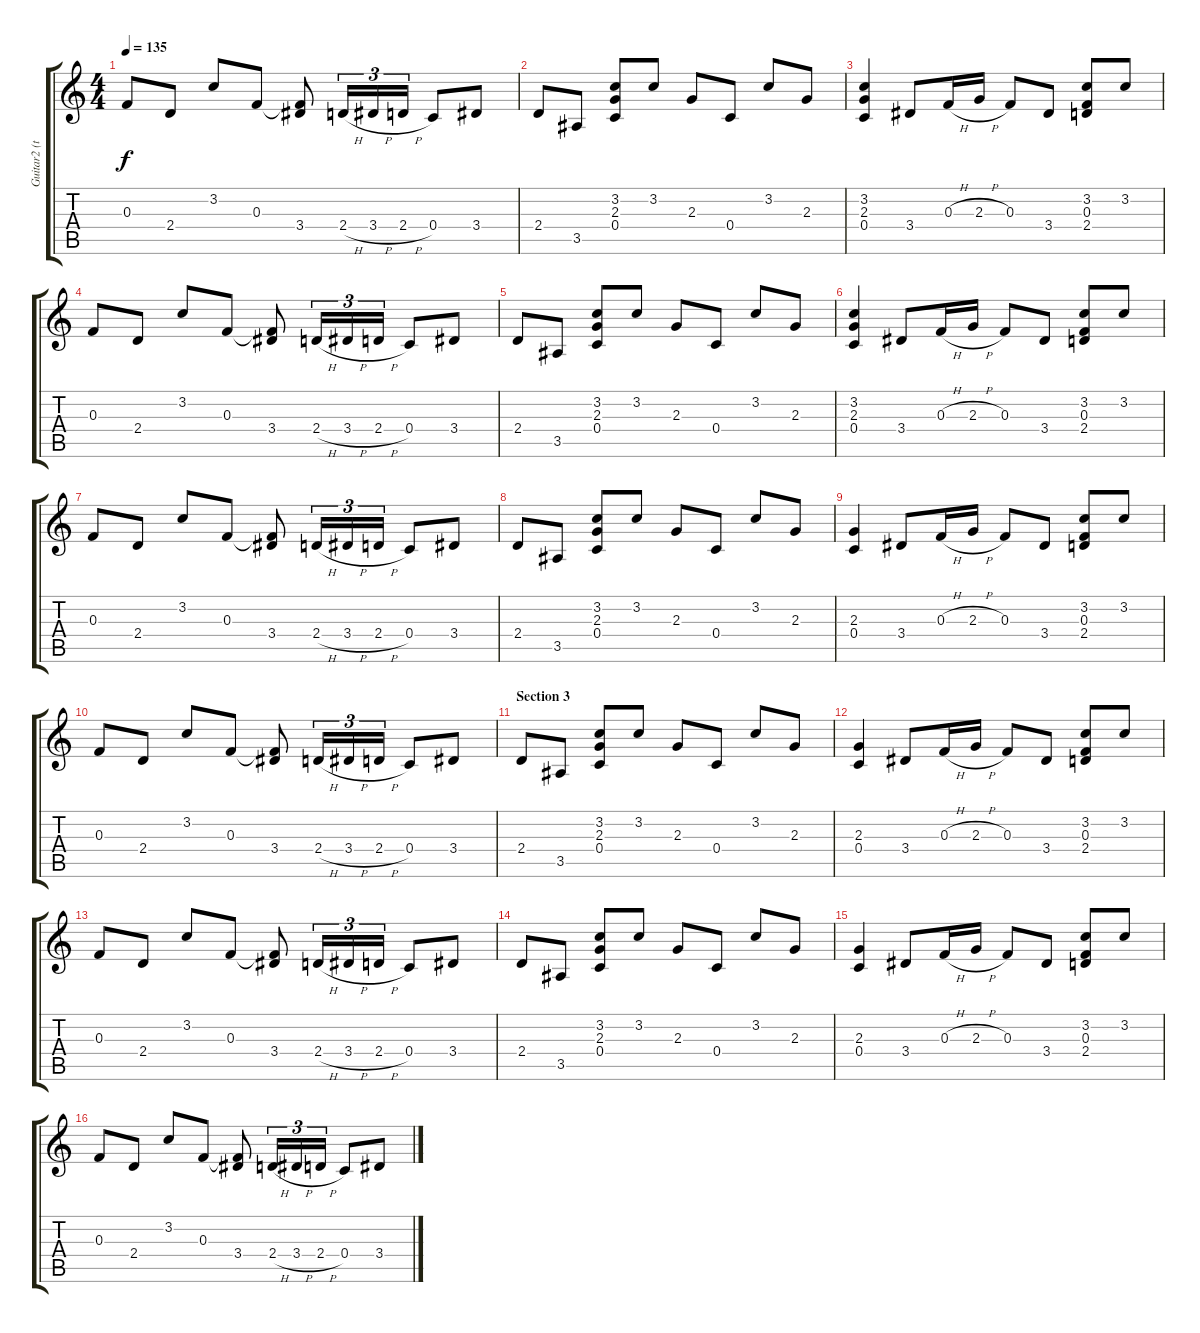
\track ("Guitar2 (tomi)" "Guitar2 (t") {instrument acousticguitarnylon}
\staff {score tabs}
\tuning (D4 A3 F3 C3 G2 D2) {hide}
\ts (4 4)
\tempo 135
\clef g2
\ks c
0.3.8{dy f} 2.4.8 3.2.8 0.3.8 (0.3{t} 3.4).8 2.4{h}.16{tu (3 2)} 3.4{h}.16{tu (3 2)} 2.4{h}.16{tu (3 2)} 0.4.8 3.4.8 |
2.4.8 3.5.8 (3.2 2.3 0.4).8 3.2.8 2.3.8 0.4.8 3.2.8 2.3.8 |
(3.2 2.3 0.4).4 3.4.8 0.3{h}.16 2.3{h}.16 0.3.8 3.4.8 (3.2 0.3 2.4).8 3.2.8 |
0.3.8 2.4.8 3.2.8 0.3.8 (0.3{t} 3.4).8 2.4{h}.16{tu (3 2)} 3.4{h}.16{tu (3 2)} 2.4{h}.16{tu (3 2)} 0.4.8 3.4.8 |
2.4.8 3.5.8 (3.2 2.3 0.4).8 3.2.8 2.3.8 0.4.8 3.2.8 2.3.8 |
(3.2 2.3 0.4).4 3.4.8 0.3{h}.16 2.3{h}.16 0.3.8 3.4.8 (3.2 0.3 2.4).8 3.2.8 |
0.3.8 2.4.8 3.2.8 0.3.8 (0.3{t} 3.4).8 2.4{h}.16{tu (3 2)} 3.4{h}.16{tu (3 2)} 2.4{h}.16{tu (3 2)} 0.4.8 3.4.8 |
2.4.8 3.5.8 (3.2 2.3 0.4).8 3.2.8 2.3.8 0.4.8 3.2.8 2.3.8 |
\section ("" "")
(2.3 0.4).4 3.4.8 0.3{h}.16 2.3{h}.16 0.3.8 3.4.8 (3.2 0.3 2.4).8 3.2.8 |
\section ("" "")
0.3.8 2.4.8 3.2.8 0.3.8 (0.3{t} 3.4).8 2.4{h}.16{tu (3 2)} 3.4{h}.16{tu (3 2)} 2.4{h}.16{tu (3 2)} 0.4.8 3.4.8 |
\section ("" "Section 3")
2.4.8 3.5.8 (3.2 2.3 0.4).8 3.2.8 2.3.8 0.4.8 3.2.8 2.3.8 |
(2.3 0.4).4 3.4.8 0.3{h}.16 2.3{h}.16 0.3.8 3.4.8 (3.2 0.3 2.4).8 3.2.8 |
0.3.8 2.4.8 3.2.8 0.3.8 (0.3{t} 3.4).8 2.4{h}.16{tu (3 2)} 3.4{h}.16{tu (3 2)} 2.4{h}.16{tu (3 2)} 0.4.8 3.4.8 |
2.4.8 3.5.8 (3.2 2.3 0.4).8 3.2.8 2.3.8 0.4.8 3.2.8 2.3.8 |
(2.3 0.4).4 3.4.8 0.3{h}.16 2.3{h}.16 0.3.8 3.4.8 (3.2 0.3 2.4).8 3.2.8 |
0.3.8 2.4.8 3.2.8 0.3.8 (0.3{t} 3.4).8 2.4{h}.16{tu (3 2)} 3.4{h}.16{tu (3 2)} 2.4{h}.16{tu (3 2)} 0.4.8 3.4.8
